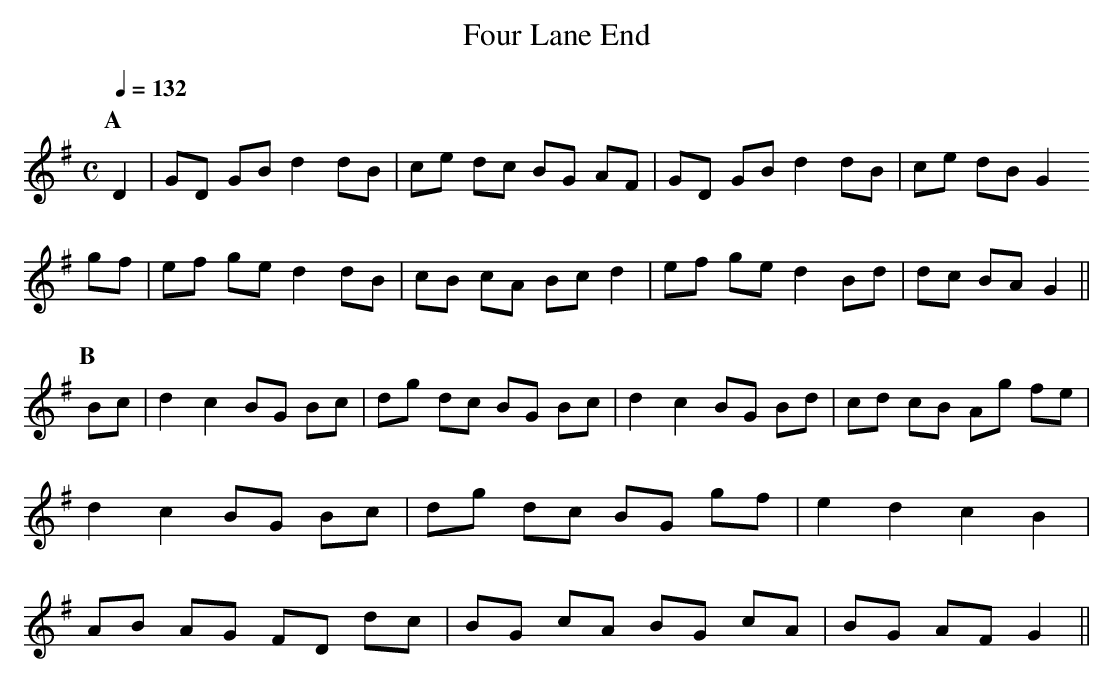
X:1
T:Four Lane End
M:C
L:1/8
Q:1/4=132
K:G Major
P:A
 D2 | GD GB d2 dB | ce dc BG AF | GD GB d2 dB | ce dB G2
 gf | ef ge d2 dB | cB cA Bc d2 | ef ge d2 Bd | dc BA G2 ||
P:B
 Bc |\
 d2 c2 BG Bc | dg dc BG Bc | d2 c2 BG Bd | cd cB Ag fe |\
 d2 c2 BG Bc | dg dc BG gf | e2 d2 c2 B2 | AB AG FD dc |\
 BG cA BG cA | BG AF G2   ||
